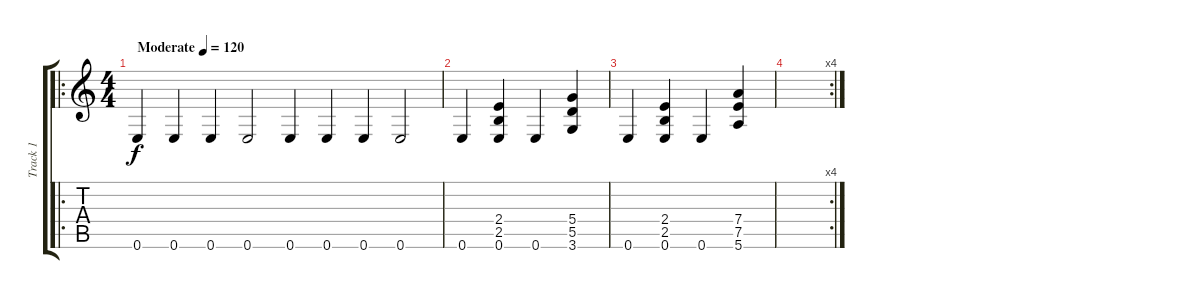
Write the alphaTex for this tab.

\track ("Track 1" "Track 1") {instrument distortionguitar}
\staff {score tabs}
\tuning (C11078778 B3 G3 D3 A2 E2) {hide}
\ro
\ts (4 4)
\tempo (120 "Moderate")
\clef g2
\ks c
0.6.4{dy f instrument distortionguitar} 0.6.4 0.6.4 0.6.2 0.6.4 0.6.4 0.6.4 0.6.2 |
0.6.4 (2.4 2.5 0.6).4 0.6.4 (5.4 5.5 3.6).4 |
0.6.4 (2.4 2.5 0.6).4 0.6.4 (7.4 7.5 5.6).4 |
\rc 4
